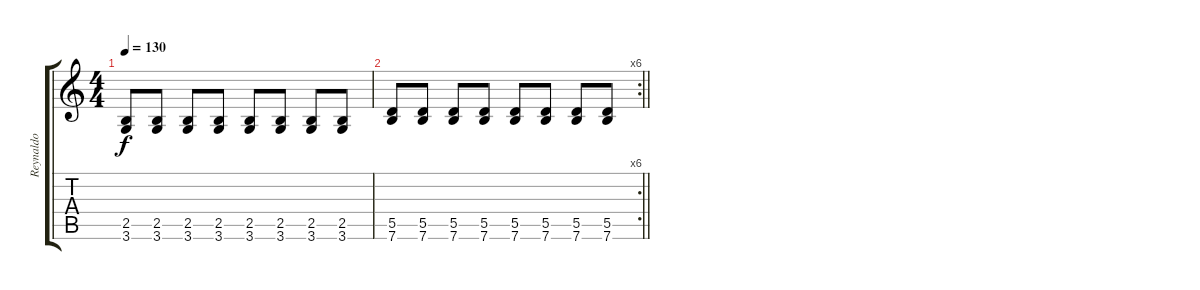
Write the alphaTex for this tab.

\track ("Reynaldo" "Reynaldo") {instrument distortionguitar}
\staff {score tabs}
\tuning (E4 B3 G3 D3 A2 E2) {hide}
\ts (4 4)
\tempo 130
\clef g2
\ks c
(2.5 3.6).8{dy f} (2.5 3.6).8 (2.5 3.6).8 (2.5 3.6).8 (2.5 3.6).8 (2.5 3.6).8 (2.5 3.6).8 (2.5 3.6).8 |
\rc 6
\barLineRight lightlight
(5.5 7.6).8 (5.5 7.6).8 (5.5 7.6).8 (5.5 7.6).8 (5.5 7.6).8 (5.5 7.6).8 (5.5 7.6).8 (5.5 7.6).8
